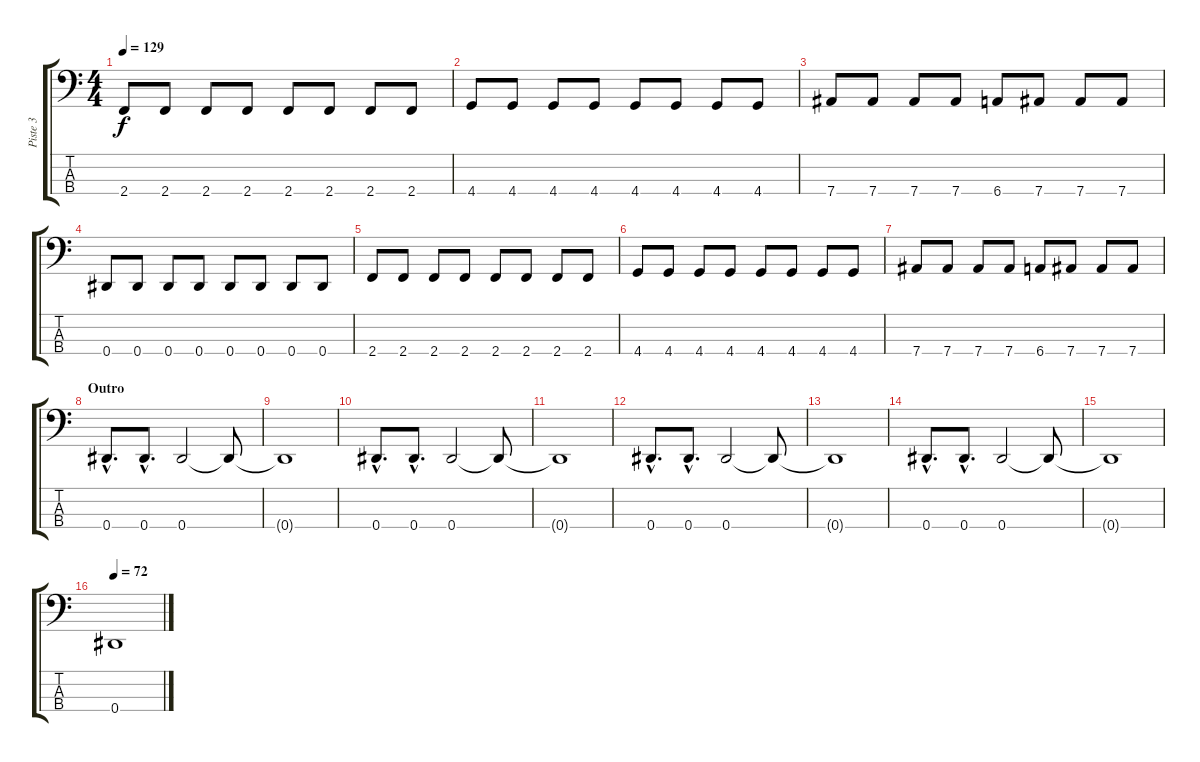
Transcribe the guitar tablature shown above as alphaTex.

\track ("Piste 3" "Piste 3") {instrument electricbasspick}
\staff {score tabs}
\tuning (Gb2 Db2 Ab1 Eb1) {hide}
\ts (4 4)
\tempo 129
\clef f4
\ks c
2.4.8{dy f} 2.4.8 2.4.8 2.4.8 2.4.8 2.4.8 2.4.8 2.4.8 |
4.4.8 4.4.8 4.4.8 4.4.8 4.4.8 4.4.8 4.4.8 4.4.8 |
7.4.8 7.4.8 7.4.8 7.4.8 6.4.8 7.4.8 7.4.8 7.4.8 |
0.4.8 0.4.8 0.4.8 0.4.8 0.4.8 0.4.8 0.4.8 0.4.8 |
2.4.8 2.4.8 2.4.8 2.4.8 2.4.8 2.4.8 2.4.8 2.4.8 |
4.4.8 4.4.8 4.4.8 4.4.8 4.4.8 4.4.8 4.4.8 4.4.8 |
7.4.8 7.4.8 7.4.8 7.4.8 6.4.8 7.4.8 7.4.8 7.4.8 |
\section ("" "Outro")
0.4{hac}.8{d} 0.4{hac}.8{d} 0.4.2 0.4{t}.8 |
0.4{t}.1 |
0.4{hac}.8{d} 0.4{hac}.8{d} 0.4.2 0.4{t}.8 |
0.4{t}.1 |
0.4{hac}.8{d} 0.4{hac}.8{d} 0.4.2 0.4{t}.8 |
0.4{t}.1 |
0.4{hac}.8{d} 0.4{hac}.8{d} 0.4.2 0.4{t}.8 |
0.4{t}.1 |
\tempo 72
0.4.1
